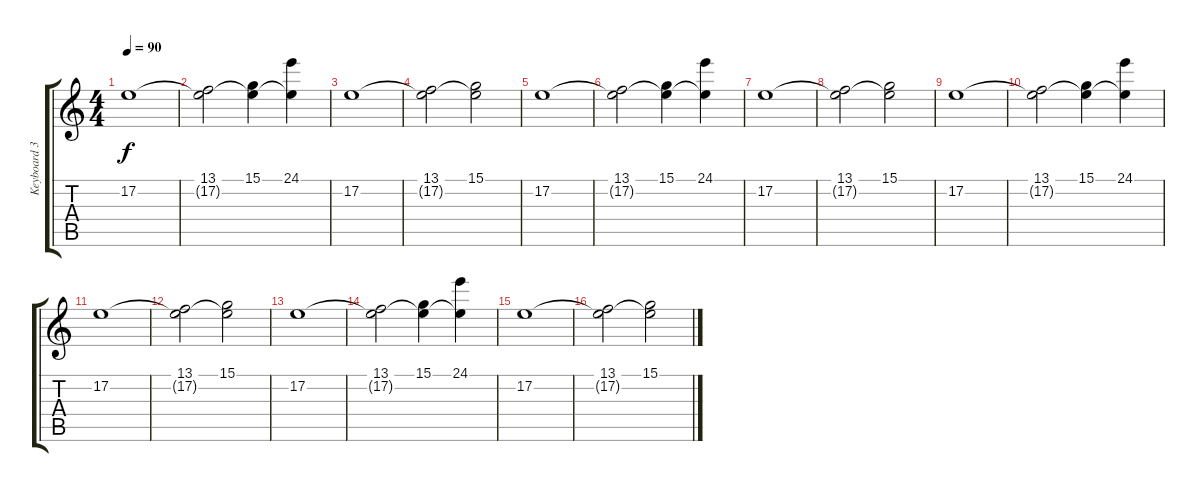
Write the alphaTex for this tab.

\track ("Keyboard 3" "Keyboard 3") {instrument pad7halo}
\staff {score tabs}
\tuning (E4 B3 G3 D3 A2 E2) {hide}
\ts (4 4)
\tempo 90
\clef g2
\ks c
17.2.1{dy f} |
(13.1 17.2{t}).2 (15.1 17.2{t}).4 (24.1 17.2{t}).4 |
17.2.1 |
(13.1 17.2{t}).2 (15.1 17.2{t}).2 |
17.2.1 |
(13.1 17.2{t}).2 (15.1 17.2{t}).4 (24.1 17.2{t}).4 |
17.2.1 |
(13.1 17.2{t}).2 (15.1 17.2{t}).2 |
17.2.1 |
(13.1 17.2{t}).2 (15.1 17.2{t}).4 (24.1 17.2{t}).4 |
17.2.1 |
(13.1 17.2{t}).2 (15.1 17.2{t}).2 |
17.2.1 |
(13.1 17.2{t}).2 (15.1 17.2{t}).4 (24.1 17.2{t}).4 |
17.2.1 |
(13.1 17.2{t}).2 (15.1 17.2{t}).2
